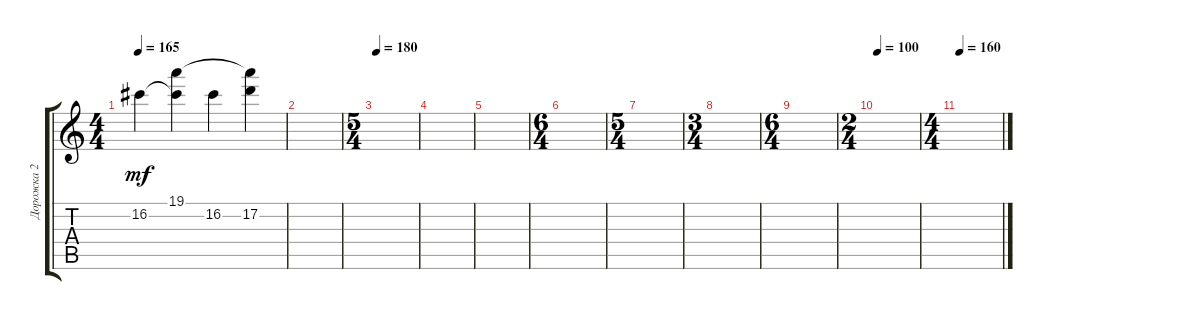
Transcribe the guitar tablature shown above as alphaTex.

\track ("Дорожка 2" "Дорожка 2") {instrument electricguitarjazz}
\staff {score tabs}
\tuning (D4 A3 F3 C3 G2 C2) {hide}
\ts (4 4)
\tempo 165
\clef g2
\ks c
16.2.4{dy mf} (19.1 16.2{t}).4 16.2.4 (19.1{t} 17.2).4 |
|
\ts (5 4)
\tempo 180
|
|
|
\ts (6 4)
|
\ts (5 4)
|
\ts (3 4)
|
\ts (6 4)
|
\ts (2 4)
\tempo 100
|
\ts (4 4)
\tempo 160
